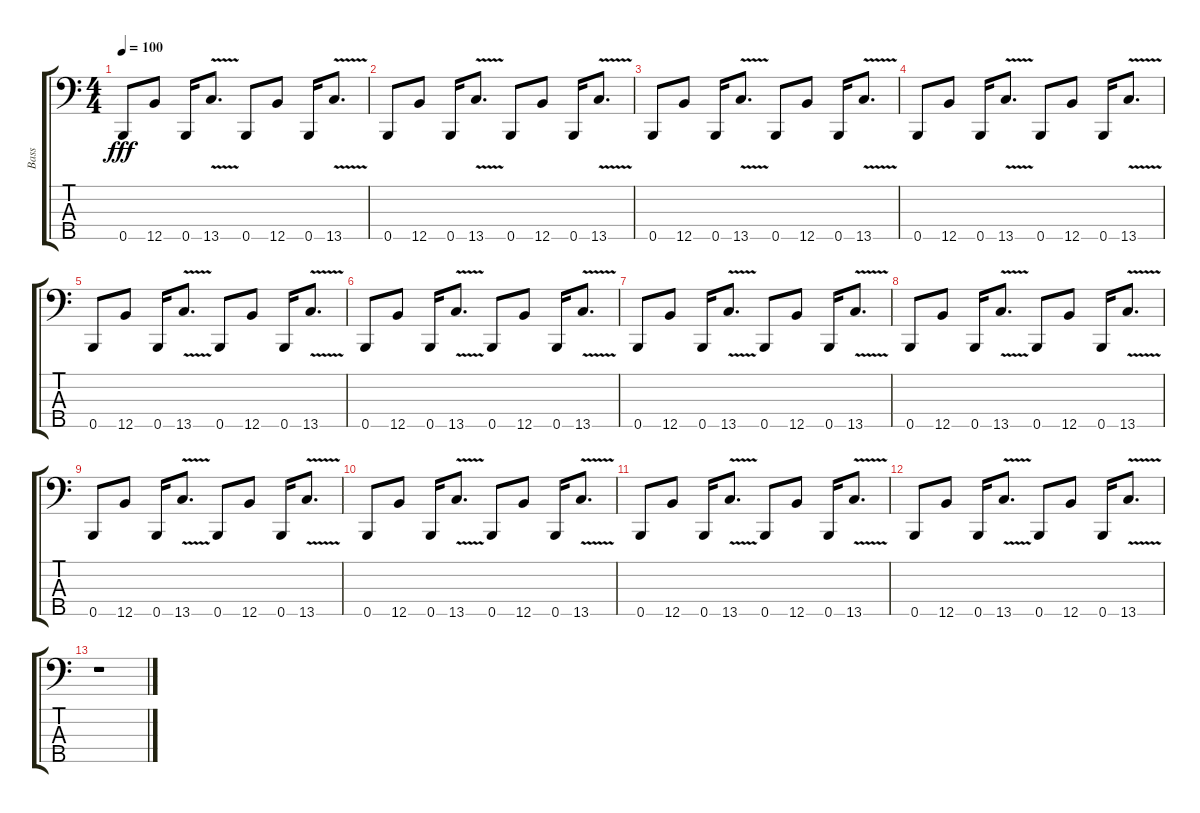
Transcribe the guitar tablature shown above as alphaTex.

\track ("Bass" "Bass") {instrument slapbass1}
\staff {score tabs}
\tuning (G2 D2 A1 E1 B0) {hide}
\ts (4 4)
\tempo 100
\clef f4
\ks c
0.5.8{dy fff} 12.5.8 0.5.16 13.5{v}.8{d} 0.5.8 12.5.8 0.5.16 13.5{v}.8{d} |
0.5.8 12.5.8 0.5.16 13.5{v}.8{d} 0.5.8 12.5.8 0.5.16 13.5{v}.8{d} |
0.5.8 12.5.8 0.5.16 13.5{v}.8{d} 0.5.8 12.5.8 0.5.16 13.5{v}.8{d} |
0.5.8 12.5.8 0.5.16 13.5{v}.8{d} 0.5.8 12.5.8 0.5.16 13.5{v}.8{d} |
0.5.8 12.5.8 0.5.16 13.5{v}.8{d} 0.5.8 12.5.8 0.5.16 13.5{v}.8{d} |
0.5.8 12.5.8 0.5.16 13.5{v}.8{d} 0.5.8 12.5.8 0.5.16 13.5{v}.8{d} |
0.5.8 12.5.8 0.5.16 13.5{v}.8{d} 0.5.8 12.5.8 0.5.16 13.5{v}.8{d} |
0.5.8 12.5.8 0.5.16 13.5{v}.8{d} 0.5.8 12.5.8 0.5.16 13.5{v}.8{d} |
0.5.8 12.5.8 0.5.16 13.5{v}.8{d} 0.5.8 12.5.8 0.5.16 13.5{v}.8{d} |
0.5.8 12.5.8 0.5.16 13.5{v}.8{d} 0.5.8 12.5.8 0.5.16 13.5{v}.8{d} |
0.5.8 12.5.8 0.5.16 13.5{v}.8{d} 0.5.8 12.5.8 0.5.16 13.5{v}.8{d} |
0.5.8 12.5.8 0.5.16 13.5{v}.8{d} 0.5.8 12.5.8 0.5.16 13.5{v}.8{d} |
r.1
